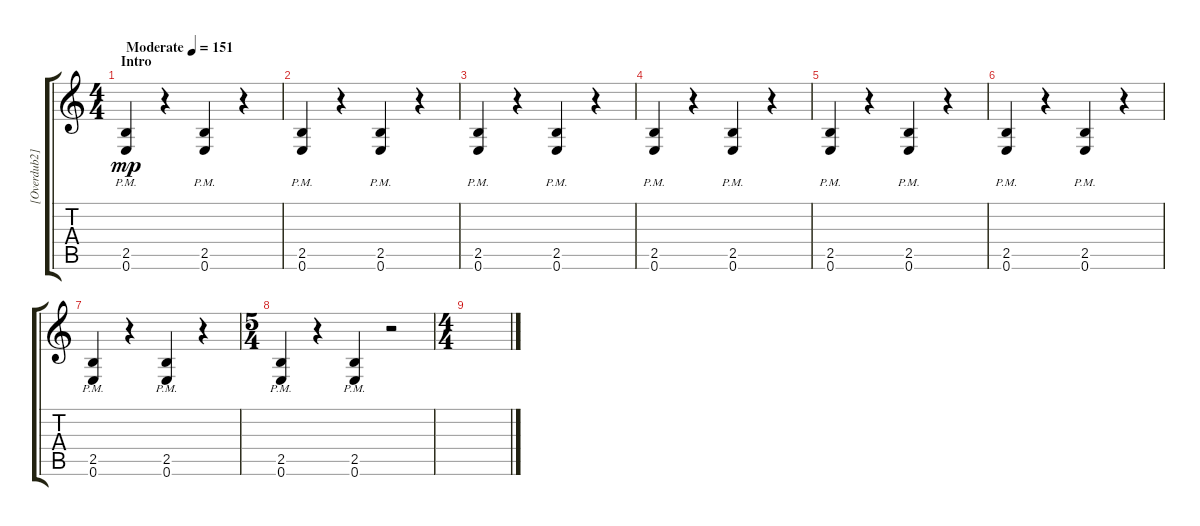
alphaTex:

\track ("[Overdub2]" "[Overdub2]") {instrument distortionguitar}
\staff {score tabs}
\tuning (E4 B3 G3 D3 A2 E2) {hide}
\ts (4 4)
\section ("" "Intro")
\tempo (151 "Moderate")
\clef g2
\ks c
(2.5{pm} 0.6{pm}).4{dy mp instrument distortionguitar} r.4 (2.5{pm} 0.6{pm}).4 r.4 |
(2.5{pm} 0.6{pm}).4 r.4 (2.5{pm} 0.6{pm}).4 r.4 |
(2.5{pm} 0.6{pm}).4 r.4 (2.5{pm} 0.6{pm}).4 r.4 |
(2.5{pm} 0.6{pm}).4 r.4 (2.5{pm} 0.6{pm}).4 r.4 |
(2.5{pm} 0.6{pm}).4 r.4 (2.5{pm} 0.6{pm}).4 r.4 |
(2.5{pm} 0.6{pm}).4 r.4 (2.5{pm} 0.6{pm}).4 r.4 |
(2.5{pm} 0.6{pm}).4 r.4 (2.5{pm} 0.6{pm}).4 r.4 |
\ts (5 4)
(2.5{pm} 0.6{pm}).4 r.4 (2.5{pm} 0.6{pm}).4 r.2 |
\ts (4 4)
